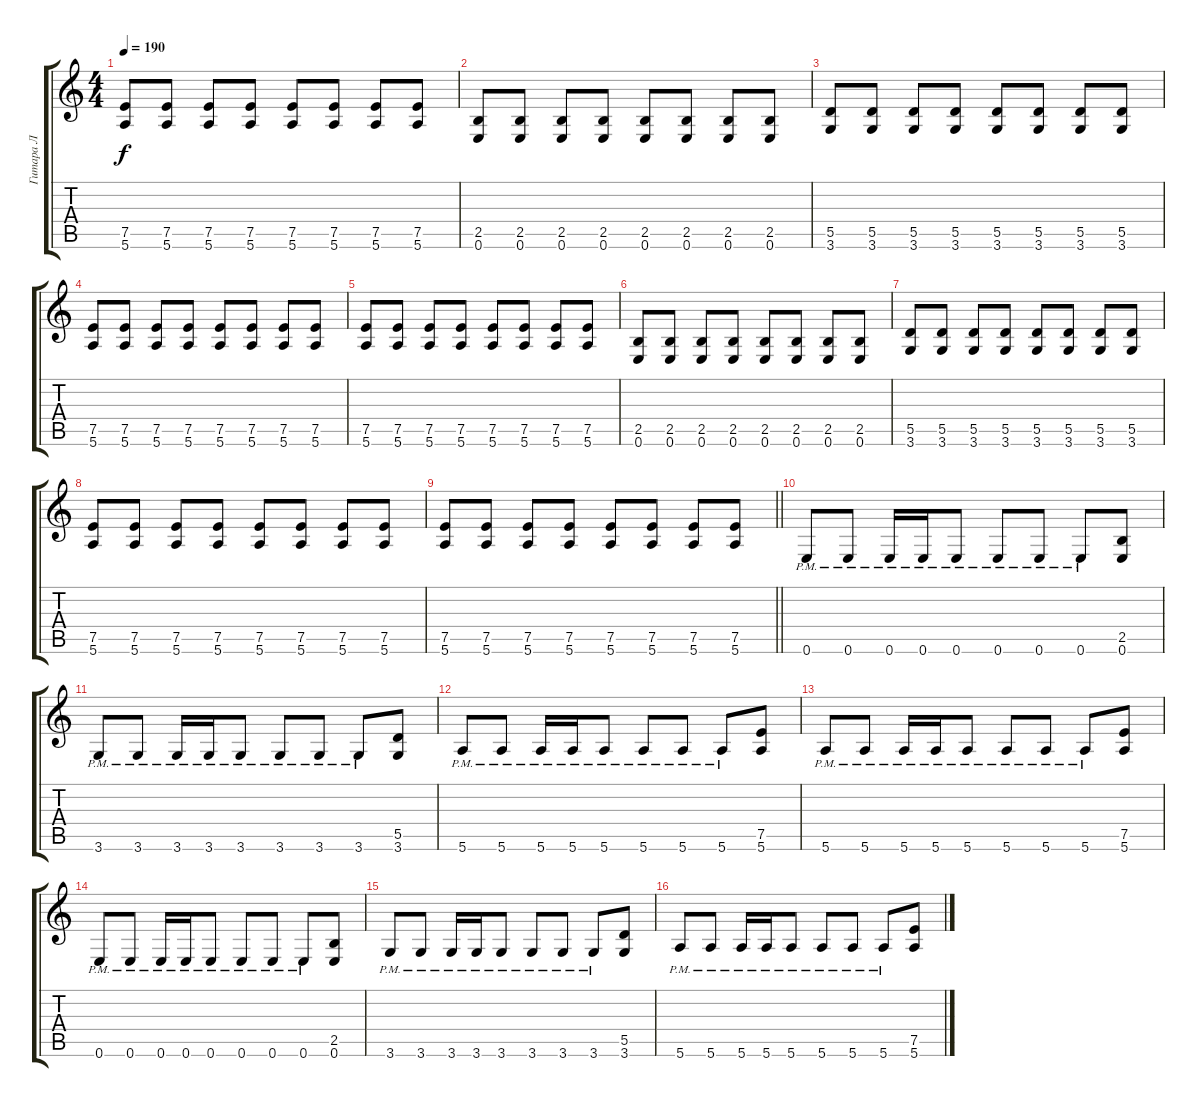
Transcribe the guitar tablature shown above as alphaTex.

\track ("Гитара Л" "Гитара Л") {instrument distortionguitar}
\staff {score tabs}
\tuning (E4 B3 G3 D3 A2 E2) {hide}
\ts (4 4)
\tempo 190
\clef g2
\ks c
(7.5 5.6).8{dy f} (7.5 5.6).8 (7.5 5.6).8 (7.5 5.6).8 (7.5 5.6).8 (7.5 5.6).8 (7.5 5.6).8 (7.5 5.6).8 |
(2.5 0.6).8 (2.5 0.6).8 (2.5 0.6).8 (2.5 0.6).8 (2.5 0.6).8 (2.5 0.6).8 (2.5 0.6).8 (2.5 0.6).8 |
(5.5 3.6).8 (5.5 3.6).8 (5.5 3.6).8 (5.5 3.6).8 (5.5 3.6).8 (5.5 3.6).8 (5.5 3.6).8 (5.5 3.6).8 |
(7.5 5.6).8 (7.5 5.6).8 (7.5 5.6).8 (7.5 5.6).8 (7.5 5.6).8 (7.5 5.6).8 (7.5 5.6).8 (7.5 5.6).8 |
(7.5 5.6).8 (7.5 5.6).8 (7.5 5.6).8 (7.5 5.6).8 (7.5 5.6).8 (7.5 5.6).8 (7.5 5.6).8 (7.5 5.6).8 |
(2.5 0.6).8 (2.5 0.6).8 (2.5 0.6).8 (2.5 0.6).8 (2.5 0.6).8 (2.5 0.6).8 (2.5 0.6).8 (2.5 0.6).8 |
(5.5 3.6).8 (5.5 3.6).8 (5.5 3.6).8 (5.5 3.6).8 (5.5 3.6).8 (5.5 3.6).8 (5.5 3.6).8 (5.5 3.6).8 |
(7.5 5.6).8 (7.5 5.6).8 (7.5 5.6).8 (7.5 5.6).8 (7.5 5.6).8 (7.5 5.6).8 (7.5 5.6).8 (7.5 5.6).8 |
\barLineRight lightlight
(7.5 5.6).8 (7.5 5.6).8 (7.5 5.6).8 (7.5 5.6).8 (7.5 5.6).8 (7.5 5.6).8 (7.5 5.6).8 (7.5 5.6).8 |
\section ("" " ")
0.6{pm}.8 0.6{pm}.8 0.6{pm}.16 0.6{pm}.16 0.6{pm}.8 0.6{pm}.8 0.6{pm}.8 0.6{pm}.8 (2.5 0.6).8 |
3.6{pm}.8 3.6{pm}.8 3.6{pm}.16 3.6{pm}.16 3.6{pm}.8 3.6{pm}.8 3.6{pm}.8 3.6{pm}.8 (5.5 3.6).8 |
5.6{pm}.8 5.6{pm}.8 5.6{pm}.16 5.6{pm}.16 5.6{pm}.8 5.6{pm}.8 5.6{pm}.8 5.6{pm}.8 (7.5 5.6).8 |
5.6{pm}.8 5.6{pm}.8 5.6{pm}.16 5.6{pm}.16 5.6{pm}.8 5.6{pm}.8 5.6{pm}.8 5.6{pm}.8 (7.5 5.6).8 |
0.6{pm}.8 0.6{pm}.8 0.6{pm}.16 0.6{pm}.16 0.6{pm}.8 0.6{pm}.8 0.6{pm}.8 0.6{pm}.8 (2.5 0.6).8 |
3.6{pm}.8 3.6{pm}.8 3.6{pm}.16 3.6{pm}.16 3.6{pm}.8 3.6{pm}.8 3.6{pm}.8 3.6{pm}.8 (5.5 3.6).8 |
5.6{pm}.8 5.6{pm}.8 5.6{pm}.16 5.6{pm}.16 5.6{pm}.8 5.6{pm}.8 5.6{pm}.8 5.6{pm}.8 (7.5 5.6).8
